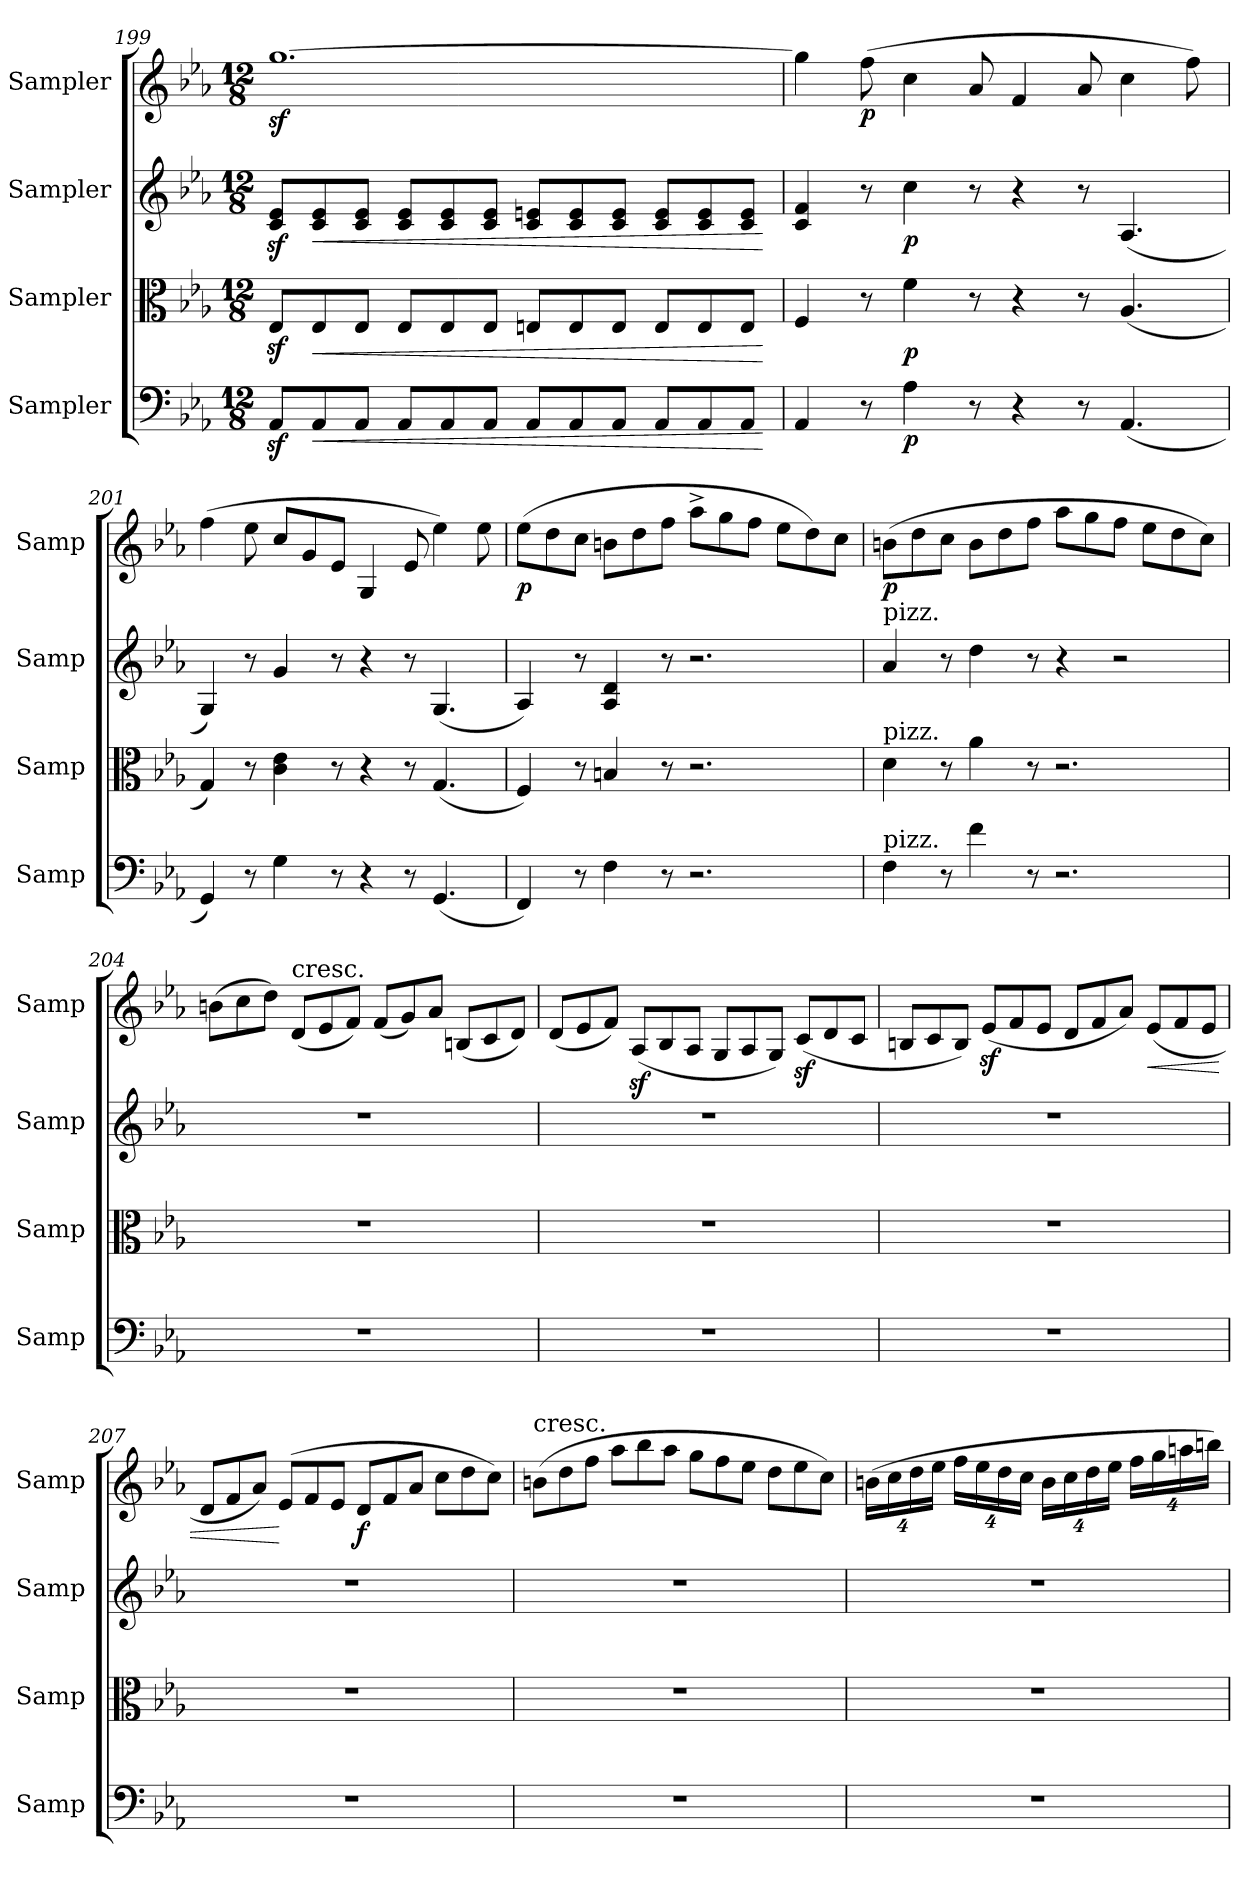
**kern	**dynam	**kern	**dynam	**kern	**dynam	**kern	**dynam
*part4	*part4	*part3	*part3	*part2	*part2	*part1	*part1
*staff4	*staff4	*staff3	*staff3	*staff2	*staff2	*staff1	*staff1
*I"Sampler	*	*I"Sampler	*	*I"Sampler	*	*I"Sampler	*
*I'Samp	*	*I'Samp	*	*I'Samp	*	*I'Samp	*
!!LO:PB:g=z
*clefF4	*	*clefC3	*	*clefG2	*	*clefG2	*
*k[b-e-a-]	*	*k[b-e-a-]	*	*k[b-e-a-]	*	*k[b-e-a-]	*
*M12/8	*	*M12/8	*	*M12/8	*	*M12/8	*
=199	=199	=199	=199	=199	=199	=199	=199
8AA-z</L	.	8E-z</L	.	8c/z< 8e-/z<L	.	[1.ggz<	.
!	!LO:HP:b	!	!LO:HP:b	!	!LO:HP:b	!	!
8AA-/	<	8E-/	<	8c/ 8e-/	<	.	.
8AA-/J	.	8E-/J	.	8c/ 8e-/J	.	.	.
8AA-/L	.	8E-/L	.	8c/ 8e-/L	.	.	.
8AA-/	.	8E-/	.	8c/ 8e-/	.	.	.
8AA-/J	.	8E-/J	.	8c/ 8e-/J	.	.	.
8AA-/L	.	8En/L	.	8c/ 8en/L	.	.	.
8AA-/	.	8E/	.	8c/ 8e/	.	.	.
8AA-/J	.	8E/J	.	8c/ 8e/J	.	.	.
8AA-/L	.	8E/L	.	8c/ 8e/L	.	.	.
8AA-/	.	8E/	.	8c/ 8e/	.	.	.
8AA-/J	.	8E/J	.	8c/ 8e/J	.	.	.
.	[	.	[	.	[	.	.
=200	=200	=200	=200	=200	=200	=200	=200
4AA-/	.	4F/	.	4c/ 4f/	.	4gg\]	.
!	!	!	!	!	!	!	!LO:DY:b
8r	.	8r	.	8r	.	(8ff\	p
!	!LO:DY:b	!	!LO:DY:b	!	!LO:DY:b	!	!
4A-\	p	4f\	p	4cc\	p	4cc\	.
8r	.	8r	.	8r	.	8a-/	.
4r	.	4r	.	4r	.	4f/	.
8r	.	8r	.	8r	.	8a-/	.
(4.AA-/	.	(4.A-/	.	(4.A-/	.	4cc\	.
.	.	.	.	.	.	8ff\)	.
=201	=201	=201	=201	=201	=201	=201	=201
4GG/)	.	4G/)	.	4G/)	.	(4ff\	.
8r	.	8r	.	8r	.	8ee-\	.
4G\	.	4c\ 4e-\	.	4g/	.	8cc/L	.
.	.	.	.	.	.	8g/	.
8r	.	8r	.	8r	.	8e-/J	.
4r	.	4r	.	4r	.	4G/	.
8r	.	8r	.	8r	.	8e-/	.
(4.GG/	.	(4.G/	.	(4.G/	.	4ee-\)	.
.	.	.	.	.	.	8ee-\	.
=202	=202	=202	=202	=202	=202	=202	=202
!	!	!	!	!	!	!	!LO:DY:b
4FF/)	.	4F/)	.	4A-/)	.	(8ee-\L	p
.	.	.	.	.	.	8dd\	.
8r	.	8r	.	8r	.	8cc\J	.
4F\	.	4Bn/	.	4A-/ 4d/	.	8bn\L	.
.	.	.	.	.	.	8dd\	.
8r	.	8r	.	8r	.	8ff\J	.
2.r	.	2.r	.	2.r	.	8aa-^\L	.
.	.	.	.	.	.	8gg\	.
.	.	.	.	.	.	8ff\J	.
.	.	.	.	.	.	8ee-\L	.
.	.	.	.	.	.	8dd\)	.
.	.	.	.	.	.	8cc\J	.
=203	=203	=203	=203	=203	=203	=203	=203
!	!	!	!	!LO:TX:a:t=pizz.	!	!	!
!	!	!LO:TX:a:t=pizz.	!	!	!	!	!
!LO:TX:a:t=pizz.	!	!	!	!	!	!	!
!	!	!	!	!	!	!	!LO:DY:b
4F\	.	4d\	.	4a-/	.	(8bn\L	p
.	.	.	.	.	.	8dd\	.
8r	.	8r	.	8r	.	8cc\J	.
4f\	.	4a-\	.	4dd\	.	8b\L	.
.	.	.	.	.	.	8dd\	.
8r	.	8r	.	8r	.	8ff\J	.
2.r	.	2.r	.	4r	.	8aa-\L	.
.	.	.	.	.	.	8gg\	.
.	.	.	.	2r	.	8ff\J	.
.	.	.	.	.	.	8ee-\L	.
.	.	.	.	.	.	8dd\	.
.	.	.	.	.	.	8cc\J)	.
=204	=204	=204	=204	=204	=204	=204	=204
1.r	.	1.r	.	1.r	.	(8bn\L	.
.	.	.	.	.	.	8cc\	.
.	.	.	.	.	.	8dd\J)	.
!	!	!	!	!	!	!LO:TX:a:t=cresc.	!
.	.	.	.	.	.	(8d/L	.
.	.	.	.	.	.	8e-/	.
.	.	.	.	.	.	8f/J)	.
.	.	.	.	.	.	(8f/L	.
.	.	.	.	.	.	8g/)	.
.	.	.	.	.	.	8a-/J	.
.	.	.	.	.	.	(8Bn/L	.
.	.	.	.	.	.	8c/	.
.	.	.	.	.	.	8d/J)	.
!!LO:LB:g=z
=205	=205	=205	=205	=205	=205	=205	=205
1.r	.	1.r	.	1.r	.	(8d/L	.
.	.	.	.	.	.	8e-/	.
.	.	.	.	.	.	8f/J)	.
.	.	.	.	.	.	(8A-z</L	.
.	.	.	.	.	.	8B-/	.
.	.	.	.	.	.	8A-/J	.
.	.	.	.	.	.	8G/L	.
.	.	.	.	.	.	8A-/	.
.	.	.	.	.	.	8G/J)	.
.	.	.	.	.	.	(8cz</L	.
.	.	.	.	.	.	8d/	.
.	.	.	.	.	.	8c/J	.
=206	=206	=206	=206	=206	=206	=206	=206
1.r	.	1.r	.	1.r	.	8Bn/L	.
.	.	.	.	.	.	8c/	.
.	.	.	.	.	.	8B/J)	.
.	.	.	.	.	.	(8e-z</L	.
.	.	.	.	.	.	8f/	.
.	.	.	.	.	.	8e-/J	.
.	.	.	.	.	.	8d/L	.
.	.	.	.	.	.	8f/	.
.	.	.	.	.	.	8a-/J)	.
!	!	!	!	!	!	!	!LO:HP:b
.	.	.	.	.	.	(8e-/L	<
.	.	.	.	.	.	8f/	.
.	.	.	.	.	.	8e-/J	.
=207	=207	=207	=207	=207	=207	=207	=207
1.r	.	1.r	.	1.r	.	8d/L	.
.	.	.	.	.	.	8f/	.
.	.	.	.	.	.	8a-/J)	.
.	.	.	.	.	.	(8e-/L	[
.	.	.	.	.	.	8f/	.
.	.	.	.	.	.	8e-/J	.
!	!	!	!	!	!	!	!LO:DY:b
.	.	.	.	.	.	8d/L	f
.	.	.	.	.	.	8f/	.
.	.	.	.	.	.	8a-/J	.
.	.	.	.	.	.	8cc\L	.
.	.	.	.	.	.	8dd\	.
.	.	.	.	.	.	8cc\J)	.
=208	=208	=208	=208	=208	=208	=208	=208
!	!	!	!	!	!	!LO:TX:a:t=cresc.	!
1.r	.	1.r	.	1.r	.	(8bn\L	.
.	.	.	.	.	.	8dd\	.
.	.	.	.	.	.	8ff\J	.
.	.	.	.	.	.	8aa-\L	.
.	.	.	.	.	.	8bb-\	.
.	.	.	.	.	.	8aa-\J	.
.	.	.	.	.	.	8gg\L	.
.	.	.	.	.	.	8ff\	.
.	.	.	.	.	.	8ee-\J	.
.	.	.	.	.	.	8dd\L	.
.	.	.	.	.	.	8ee-\	.
.	.	.	.	.	.	8cc\J)	.
=209	=209	=209	=209	=209	=209	=209	=209
*	*	*	*	*	*	*Xbrackettup	*
1.r	.	1.r	.	1.r	.	(32%3bn\L	.
.	.	.	.	.	.	32%3cc\	.
.	.	.	.	.	.	32%3dd\	.
.	.	.	.	.	.	32%3ee-\J	.
.	.	.	.	.	.	32%3ff\L	.
.	.	.	.	.	.	32%3ee-\	.
.	.	.	.	.	.	32%3dd\	.
.	.	.	.	.	.	32%3cc\J	.
.	.	.	.	.	.	32%3b\L	.
.	.	.	.	.	.	32%3cc\	.
.	.	.	.	.	.	32%3dd\	.
.	.	.	.	.	.	32%3ee-\J	.
.	.	.	.	.	.	32%3ff\L	.
.	.	.	.	.	.	32%3gg\	.
.	.	.	.	.	.	32%3aan\	.
.	.	.	.	.	.	32%3bbn\J)	.
=	=	=	=	=	=	=	=
*-	*-	*-	*-	*-	*-	*-	*-
